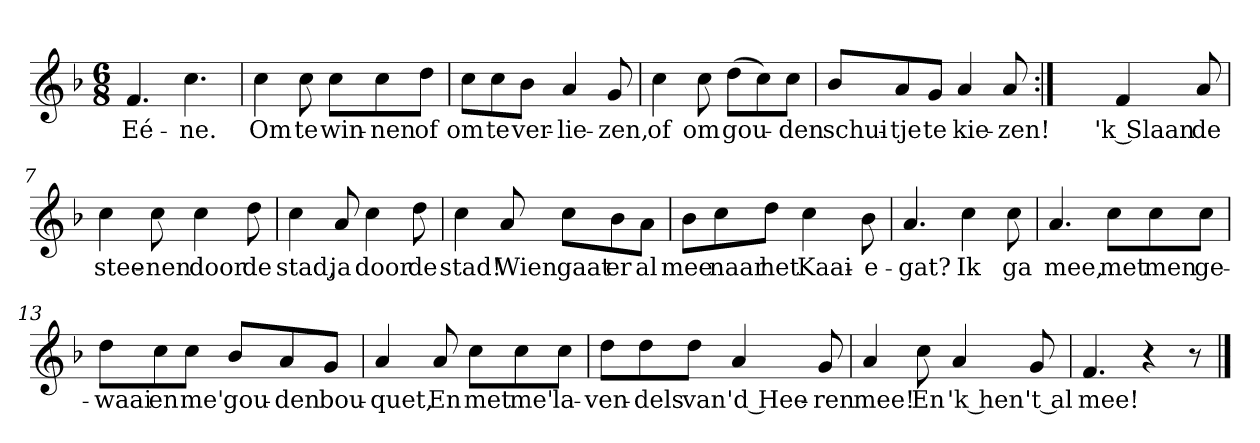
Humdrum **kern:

**kern	**text
*part1	*part1
*staff1	*staff1
*clefG2	*
*k[b-]	*
*F:	*
*M6/8	*
*MM120	*
=1	=1
4.f	Eé-
4.cc	-ne.
=2	=2
4cc	Om
8cc	te
8cc\L	win-
8cc\	-nen
8dd\J	of
=3	=3
8cc\L	om
8cc\	te
8b-\J	ver-
4a	-lie-
8g	-zen,
=4	=4
4cc	of
8cc	om
(8dd\L	gou-
8cc\)	.
8cc\J	-den
=5	=5
8b-/L	schui-
8a/	-tje
8g/J	te
4a	kie-
8a	-zen!
=6:|!	=6:|!
4.ryy	.
4f	'k Slaan
8a	de
=7	=7
4cc	stee-
8cc	-nen
4cc	door
8dd	de
=8	=8
4cc	stad,
8a	ja
4cc	door
8dd	de
=9	=9
4cc	stad!
8a	Wien
8cc\L	gaat
8b-\	er
8a\J	al
=10	=10
8b-\L	mee
8cc\	naar
8dd\J	het
4cc	Kaai-
8b-	-e-
=11	=11
4.a	-gat?
4cc	Ik
8cc	ga
=12	=12
4.a	mee,
8cc\L	met
8cc\	men
8cc\J	ge-
=13	=13
8dd\L	-waai
8cc\	en
8cc\J	me'
8b-/L	gou-
8a/	-den
8g/J	bou-
=14	=14
4a	-quet,
8a	En
8cc\L	met
8cc\	me'
8cc\J	la-
=15	=15
8dd\L	-ven-
8dd\	-dels
8dd\J	van
4a	'd Hee-
8g	-ren
=16	=16
4a	mee!
8cc	En
4a	'k hen
8g	't al
=17	=17
4.f	mee!
4r	.
8r	.
==	==
*-	*-
